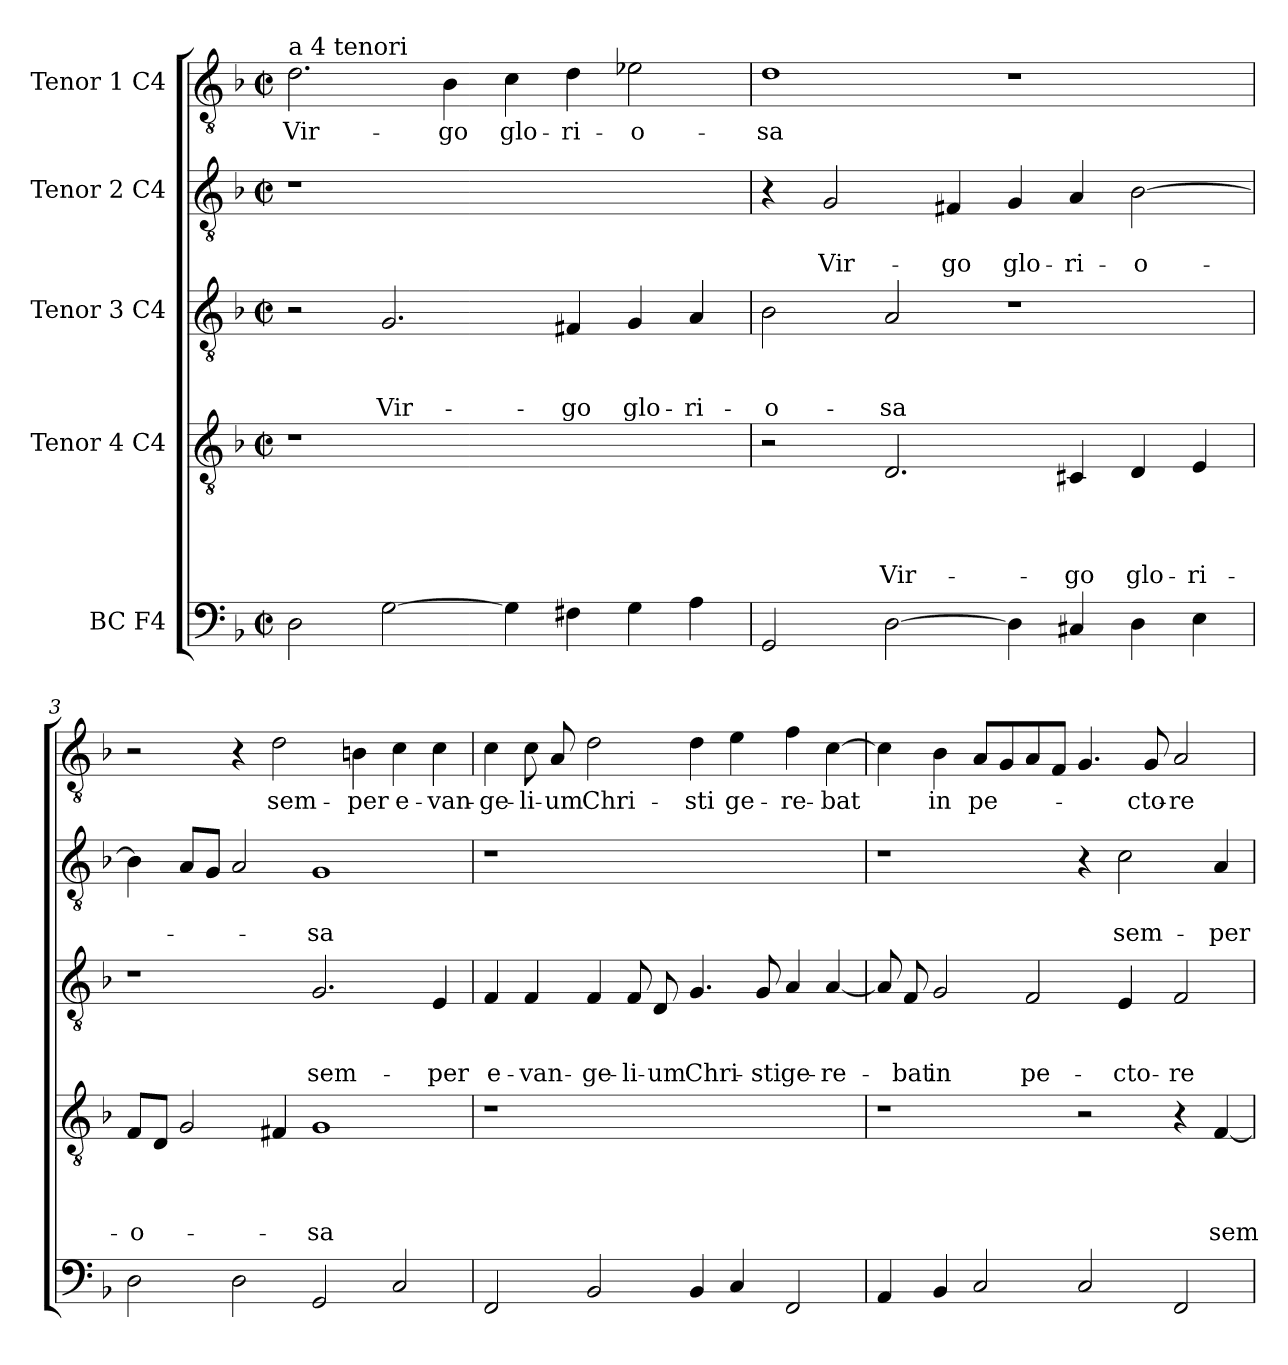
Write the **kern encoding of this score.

**kern	**kern	**text	**text	**text	**text	**kern	**text	**text	**text	**kern	**text	**text	**kern	**text
*part5	*part4	*part4	*part4	*part4	*part4	*part3	*part3	*part3	*part3	*part2	*part2	*part2	*part1	*part1
*staff5	*staff4	*staff4	*staff4	*staff4	*staff4	*staff3	*staff3	*staff3	*staff3	*staff2	*staff2	*staff2	*staff1	*staff1
*I"BC F4	*I"Tenor 4 C4	*	*	*	*	*I"Tenor 3 C4	*	*	*	*I"Tenor 2 C4	*	*	*I"Tenor 1 C4	*
*clefF4	*clefGv2	*	*	*	*	*clefGv2	*	*	*	*clefGv2	*	*	*clefGv2	*
*k[b-]	*k[b-]	*	*	*	*	*k[b-]	*	*	*	*k[b-]	*	*	*k[b-]	*
*F:	*F:	*	*	*	*	*F:	*	*	*	*F:	*	*	*F:	*
*M2/2	*M2/2	*	*	*	*	*M2/2	*	*	*	*M2/2	*	*	*M2/2	*
*met(c|)	*met(c|)	*	*	*	*	*met(c|)	*	*	*	*met(c|)	*	*	*met(c|)	*
=1	=1	=1	=1	=1	=1	=1	=1	=1	=1	=1	=1	=1	=1	=1
!	!	!	!	!	!	!	!	!	!	!	!	!	!LO:TX:a:t=a 4 tenori	!
2D\	1r	.	.	.	.	2r	.	.	.	1r	.	.	2.d\	Vir-
[2G\	.	.	.	.	.	2.G/	.	.	Vir-	.	.	.	.	.
.	.	.	.	.	.	.	.	.	.	.	.	.	4B-\	-go
4G\]	1ryy	.	.	.	.	.	.	.	.	1ryy	.	.	4c\	glo-
4F#X\	.	.	.	.	.	4F#X/	.	.	-go	.	.	.	4d\	-ri-
4G\	.	.	.	.	.	4G/	.	.	glo-	.	.	.	2e-X\	-o-
4A\	.	.	.	.	.	4A/	.	.	-ri-	.	.	.	.	.
=2	=2	=2	=2	=2	=2	=2	=2	=2	=2	=2	=2	=2	=2	=2
2GG/	2r	.	.	.	.	2B-\	.	.	-o-	4r	.	.	1d	-sa
.	.	.	.	.	.	.	.	.	.	2G/	.	Vir-	.	.
[2D\	2.D/	.	.	.	Vir-	2A/	.	.	-sa	.	.	.	.	.
.	.	.	.	.	.	.	.	.	.	4F#X/	.	-go	.	.
4D\]	.	.	.	.	.	1r	.	.	.	4G/	.	glo-	1r	.
4C#X/	4C#X/	.	.	.	-go	.	.	.	.	4A/	.	-ri-	.	.
4D\	4D/	.	.	.	glo-	.	.	.	.	[2B-\	.	-o-	.	.
4E\	4E/	.	.	.	-ri-	.	.	.	.	.	.	.	.	.
=3	=3	=3	=3	=3	=3	=3	=3	=3	=3	=3	=3	=3	=3	=3
2D\	8F/L	.	.	.	-o-	1r	.	.	.	4B-\]	.	.	2r	.
.	8D/J	.	.	.	.	.	.	.	.	.	.	.	.	.
.	2G/	.	.	.	.	.	.	.	.	8A/L	.	.	.	.
.	.	.	.	.	.	.	.	.	.	8G/J	.	.	.	.
2D\	.	.	.	.	.	.	.	.	.	2A/	.	.	4r	.
.	4F#X/	.	.	.	.	.	.	.	.	.	.	.	2d\	sem-
2GG/	1G	.	.	.	-sa	2.G/	.	.	sem-	1G	.	-sa	.	.
.	.	.	.	.	.	.	.	.	.	.	.	.	4Bn\	-per
2C/	.	.	.	.	.	.	.	.	.	.	.	.	4c\	e-
.	.	.	.	.	.	4E/	.	.	-per	.	.	.	4c\	-van-
!!LO:LB:g=z
=4	=4	=4	=4	=4	=4	=4	=4	=4	=4	=4	=4	=4	=4	=4
2FF/	1r	.	.	.	.	4F/	.	.	e-	1r	.	.	4c\	-ge-
.	.	.	.	.	.	4F/	.	.	-van-	.	.	.	8c\	-li-
.	.	.	.	.	.	.	.	.	.	.	.	.	8A/	-um
2BB-/	.	.	.	.	.	4F/	.	.	-ge-	.	.	.	2d\	Chri-
.	.	.	.	.	.	8F/	.	.	-li-	.	.	.	.	.
.	.	.	.	.	.	8D/	.	.	-um	.	.	.	.	.
4BB-/	1ryy	.	.	.	.	4.G/	.	.	Chri-	1ryy	.	.	4d\	-sti
4C/	.	.	.	.	.	.	.	.	.	.	.	.	4e\	ge-
.	.	.	.	.	.	8G/	.	.	-sti	.	.	.	.	.
2FF/	.	.	.	.	.	4A/	.	.	ge-	.	.	.	4f\	-re-
.	.	.	.	.	.	[4A/	.	.	-re-	.	.	.	[4c\	-bat
=5	=5	=5	=5	=5	=5	=5	=5	=5	=5	=5	=5	=5	=5	=5
4AA/	1r	.	.	.	.	8A/]	.	.	.	1r	.	.	4c\]	.
.	.	.	.	.	.	8F/	.	.	-bat	.	.	.	.	.
4BB-/	.	.	.	.	.	2G/	.	.	in	.	.	.	4B-\	in
2C/	.	.	.	.	.	.	.	.	.	.	.	.	8A/L	pe-
.	.	.	.	.	.	.	.	.	.	.	.	.	8G/	.
.	.	.	.	.	.	2F/	.	.	pe-	.	.	.	8A/	.
.	.	.	.	.	.	.	.	.	.	.	.	.	8F/J	.
2C/	2r	.	.	.	.	.	.	.	.	4r	.	.	4.G/	.
.	.	.	.	.	.	4E/	.	.	-cto-	2c\	.	sem-	.	.
.	.	.	.	.	.	.	.	.	.	.	.	.	8G/	-cto-
2FF/	4r	.	.	.	.	2F/	.	.	-re	.	.	.	2A/	-re
.	[4F/	.	.	.	sem-	.	.	.	.	4A/	.	-per	.	.
=	=	=	=	=	=	=	=	=	=	=	=	=	=	=
*-	*-	*-	*-	*-	*-	*-	*-	*-	*-	*-	*-	*-	*-	*-
